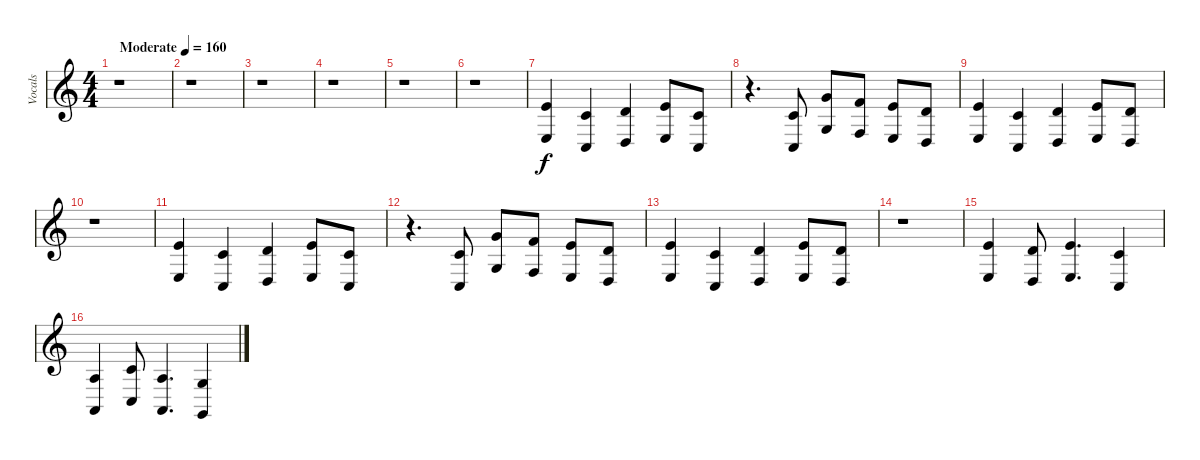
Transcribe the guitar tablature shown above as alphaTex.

\track ("Vocals" "Vocals") {instrument sopranosax}
\staff {score}
\tuning (E4 B3 G3 D3 A2 E2) {hide}
\ts (4 4)
\tempo (160 "Moderate")
\clef g2
\ks c
r.1{dy f instrument sopranosax} |
r.1 |
r.1 |
r.1 |
r.1 |
r.1 |
(0.1 2.4).4 (1.2 3.5).4 (3.2 0.4).4 (0.1 2.4).8 (1.2 3.5).8 |
r.4{d} (1.2 3.5).8 (3.1 0.3).8 (1.1 3.4).8 (0.1 2.4).8 (3.2 0.4).8 |
(0.1 2.4).4 (1.2 3.5).4 (3.2 0.4).4 (0.1 2.4).8 (3.2 0.4).8 |
r.1 |
(0.1 2.4).4 (1.2 3.5).4 (3.2 0.4).4 (0.1 2.4).8 (1.2 3.5).8 |
r.4{d} (1.2 3.5).8 (3.1 0.3).8 (1.1 3.4).8 (0.1 2.4).8 (3.2 0.4).8 |
(0.1 2.4).4 (1.2 3.5).4 (3.2 0.4).4 (0.1 2.4).8 (3.2 0.4).8 |
r.1 |
(0.1 2.4).4 (3.2 0.4).8 (0.1 2.4).4{d} (1.2 3.5).4 |
(2.3 0.5).4 (1.2 3.5).8 (2.3 0.5).4{d} (0.3 3.6).4
